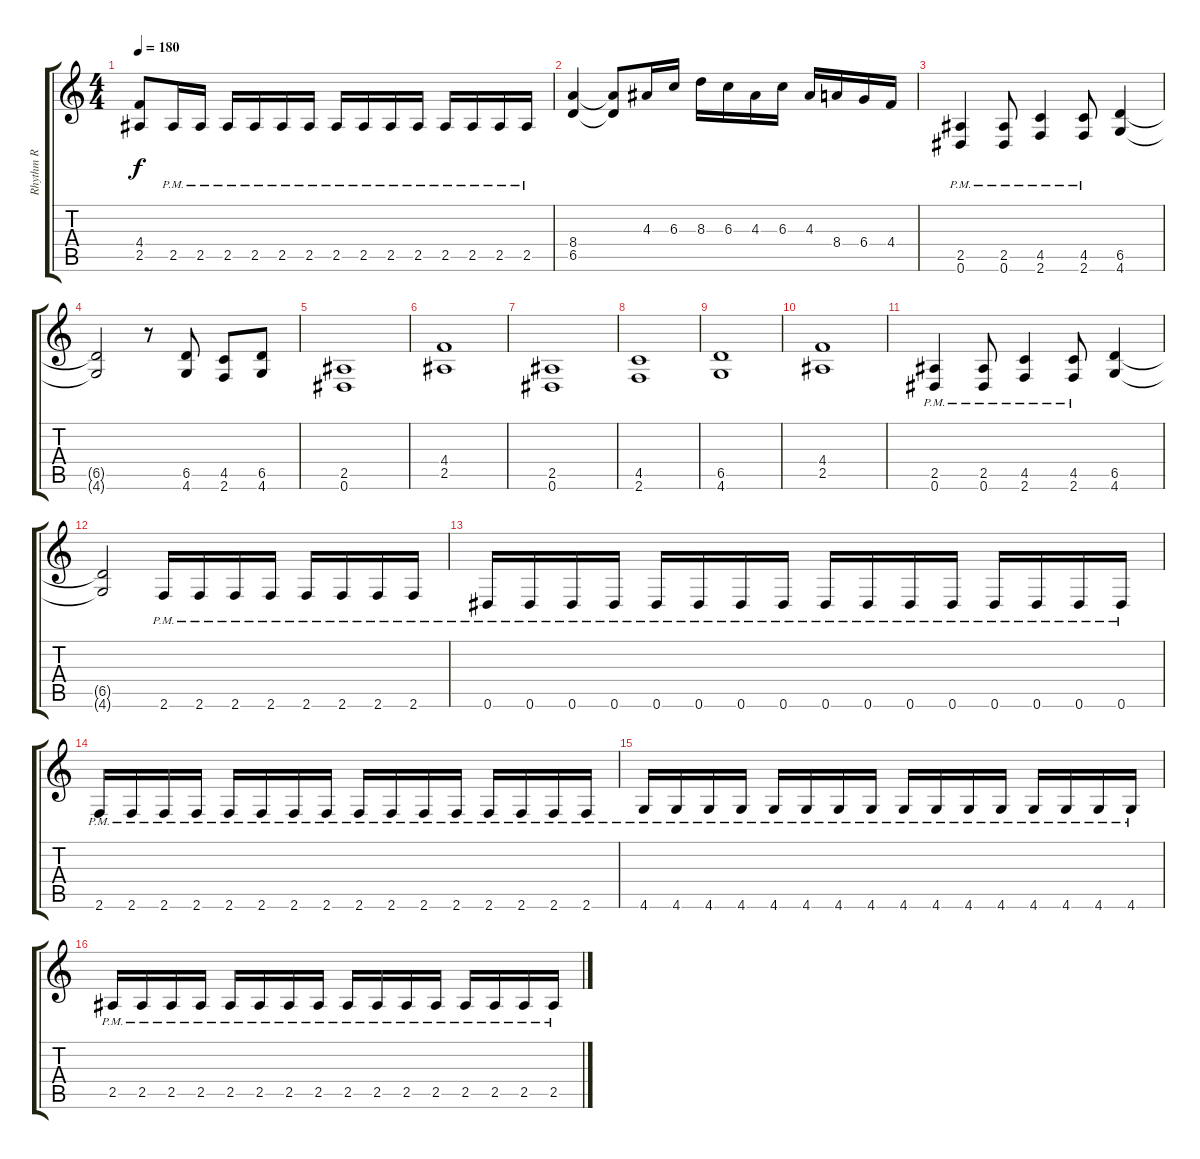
\track ("Rhythm R" "Rhythm R") {instrument distortionguitar}
\staff {score tabs}
\tuning (Eb4 Bb3 Gb3 Db3 Ab2 Eb2) {hide}
\ts (4 4)
\tempo 180
\clef g2
\ks c
(4.4 2.5).8{dy f} 2.5{pm}.16 2.5{pm}.16 2.5{pm}.16 2.5{pm}.16 2.5{pm}.16 2.5{pm}.16 2.5{pm}.16 2.5{pm}.16 2.5{pm}.16 2.5{pm}.16 2.5{pm}.16 2.5{pm}.16 2.5{pm}.16 2.5{pm}.16 |
(8.4 6.5).4 (8.4{t} 6.5{t}).8 4.3.16 6.3.16 8.3.16 6.3.16 4.3.16 6.3.16 4.3.16 8.4.16 6.4.16 4.4.16 |
(2.5{pm} 0.6{pm}).4 (2.5{pm} 0.6{pm}).8 (4.5{pm} 2.6{pm}).4 (4.5{pm} 2.6{pm}).8 (6.5 4.6).4 |
(6.5{t} 4.6{t}).2 r.8 (6.5 4.6).8 (4.5 2.6).8 (6.5 4.6).8 |
(2.5 0.6).1 |
(4.4 2.5).1 |
(2.5 0.6).1 |
(4.5 2.6).1 |
(6.5 4.6).1 |
(4.4 2.5).1 |
(2.5{pm} 0.6{pm}).4 (2.5{pm} 0.6{pm}).8 (4.5{pm} 2.6{pm}).4 (4.5{pm} 2.6{pm}).8 (6.5 4.6).4 |
(6.5{t} 4.6{t}).2 2.6{pm}.16 2.6{pm}.16 2.6{pm}.16 2.6{pm}.16 2.6{pm}.16 2.6{pm}.16 2.6{pm}.16 2.6{pm}.16 |
0.6{pm}.16 0.6{pm}.16 0.6{pm}.16 0.6{pm}.16 0.6{pm}.16 0.6{pm}.16 0.6{pm}.16 0.6{pm}.16 0.6{pm}.16 0.6{pm}.16 0.6{pm}.16 0.6{pm}.16 0.6{pm}.16 0.6{pm}.16 0.6{pm}.16 0.6{pm}.16 |
2.6{pm}.16 2.6{pm}.16 2.6{pm}.16 2.6{pm}.16 2.6{pm}.16 2.6{pm}.16 2.6{pm}.16 2.6{pm}.16 2.6{pm}.16 2.6{pm}.16 2.6{pm}.16 2.6{pm}.16 2.6{pm}.16 2.6{pm}.16 2.6{pm}.16 2.6{pm}.16 |
4.6{pm}.16 4.6{pm}.16 4.6{pm}.16 4.6{pm}.16 4.6{pm}.16 4.6{pm}.16 4.6{pm}.16 4.6{pm}.16 4.6{pm}.16 4.6{pm}.16 4.6{pm}.16 4.6{pm}.16 4.6{pm}.16 4.6{pm}.16 4.6{pm}.16 4.6{pm}.16 |
2.5{pm}.16 2.5{pm}.16 2.5{pm}.16 2.5{pm}.16 2.5{pm}.16 2.5{pm}.16 2.5{pm}.16 2.5{pm}.16 2.5{pm}.16 2.5{pm}.16 2.5{pm}.16 2.5{pm}.16 2.5{pm}.16 2.5{pm}.16 2.5{pm}.16 2.5{pm}.16
